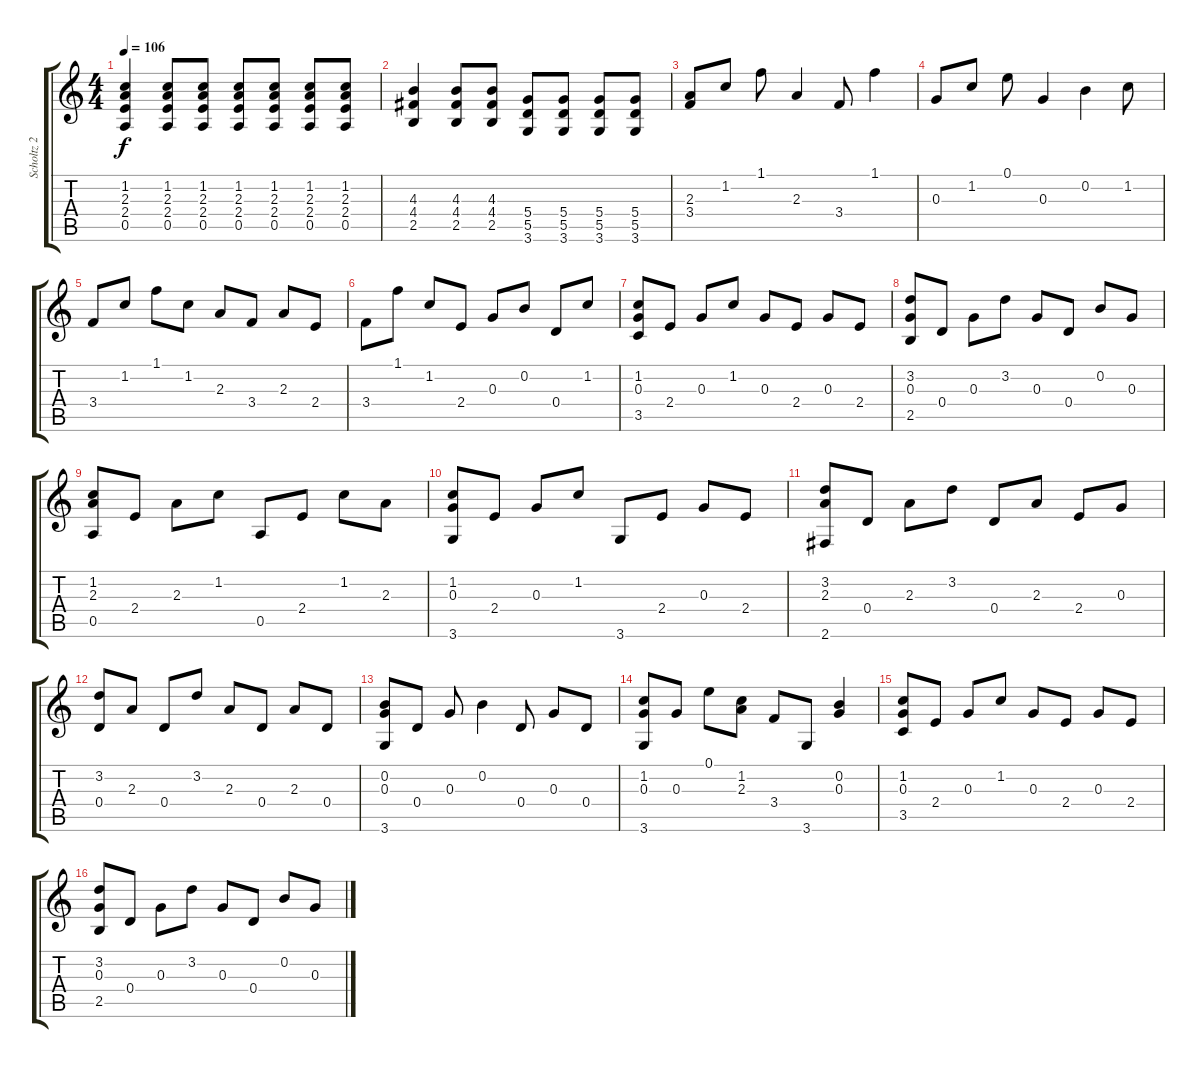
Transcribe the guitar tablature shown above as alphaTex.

\track ("Scholtz 2" "Scholtz 2") {instrument electricguitarjazz}
\staff {score tabs}
\tuning (E4 B3 G3 D3 A2 E2) {hide}
\ts (4 4)
\tempo 106
\clef g2
\ks c
(1.2 2.3 2.4 0.5).4{dy f} (1.2 2.3 2.4 0.5).8 (1.2 2.3 2.4 0.5).8 (1.2 2.3 2.4 0.5).8 (1.2 2.3 2.4 0.5).8 (1.2 2.3 2.4 0.5).8 (1.2 2.3 2.4 0.5).8 |
(4.3 4.4 2.5).4 (4.3 4.4 2.5).8 (4.3 4.4 2.5).8 (5.4 5.5 3.6).8 (5.4 5.5 3.6).8 (5.4 5.5 3.6).8 (5.4 5.5 3.6).8 |
(2.3 3.4).8 1.2.8 1.1.8 2.3.4 3.4.8 1.1.4 |
0.3.8 1.2.8 0.1.8 0.3.4 0.2.4 1.2.8 |
3.4.8 1.2.8 1.1.8 1.2.8 2.3.8 3.4.8 2.3.8 2.4.8 |
3.4.8 1.1.8 1.2.8 2.4.8 0.3.8 0.2.8 0.4.8 1.2.8 |
(1.2 0.3 3.5).8 2.4.8 0.3.8 1.2.8 0.3.8 2.4.8 0.3.8 2.4.8 |
(3.2 0.3 2.5).8 0.4.8 0.3.8 3.2.8 0.3.8 0.4.8 0.2.8 0.3.8 |
(1.2 2.3 0.5).8 2.4.8 2.3.8 1.2.8 0.5.8 2.4.8 1.2.8 2.3.8 |
(1.2 0.3 3.6).8 2.4.8 0.3.8 1.2.8 3.6.8 2.4.8 0.3.8 2.4.8 |
(3.2 2.3 2.6).8 0.4.8 2.3.8 3.2.8 0.4.8 2.3.8 2.4.8 0.3.8 |
(3.2 0.4).8 2.3.8 0.4.8 3.2.8 2.3.8 0.4.8 2.3.8 0.4.8 |
(0.2 0.3 3.6).8 0.4.8 0.3.8 0.2.4 0.4.8 0.3.8 0.4.8 |
(1.2 0.3 3.6).8 0.3.8 0.1.8 (1.2 2.3).8 3.4.8 3.6.8 (0.2 0.3).4 |
(1.2 0.3 3.5).8 2.4.8 0.3.8 1.2.8 0.3.8 2.4.8 0.3.8 2.4.8 |
(3.2 0.3 2.5).8 0.4.8 0.3.8 3.2.8 0.3.8 0.4.8 0.2.8 0.3.8
